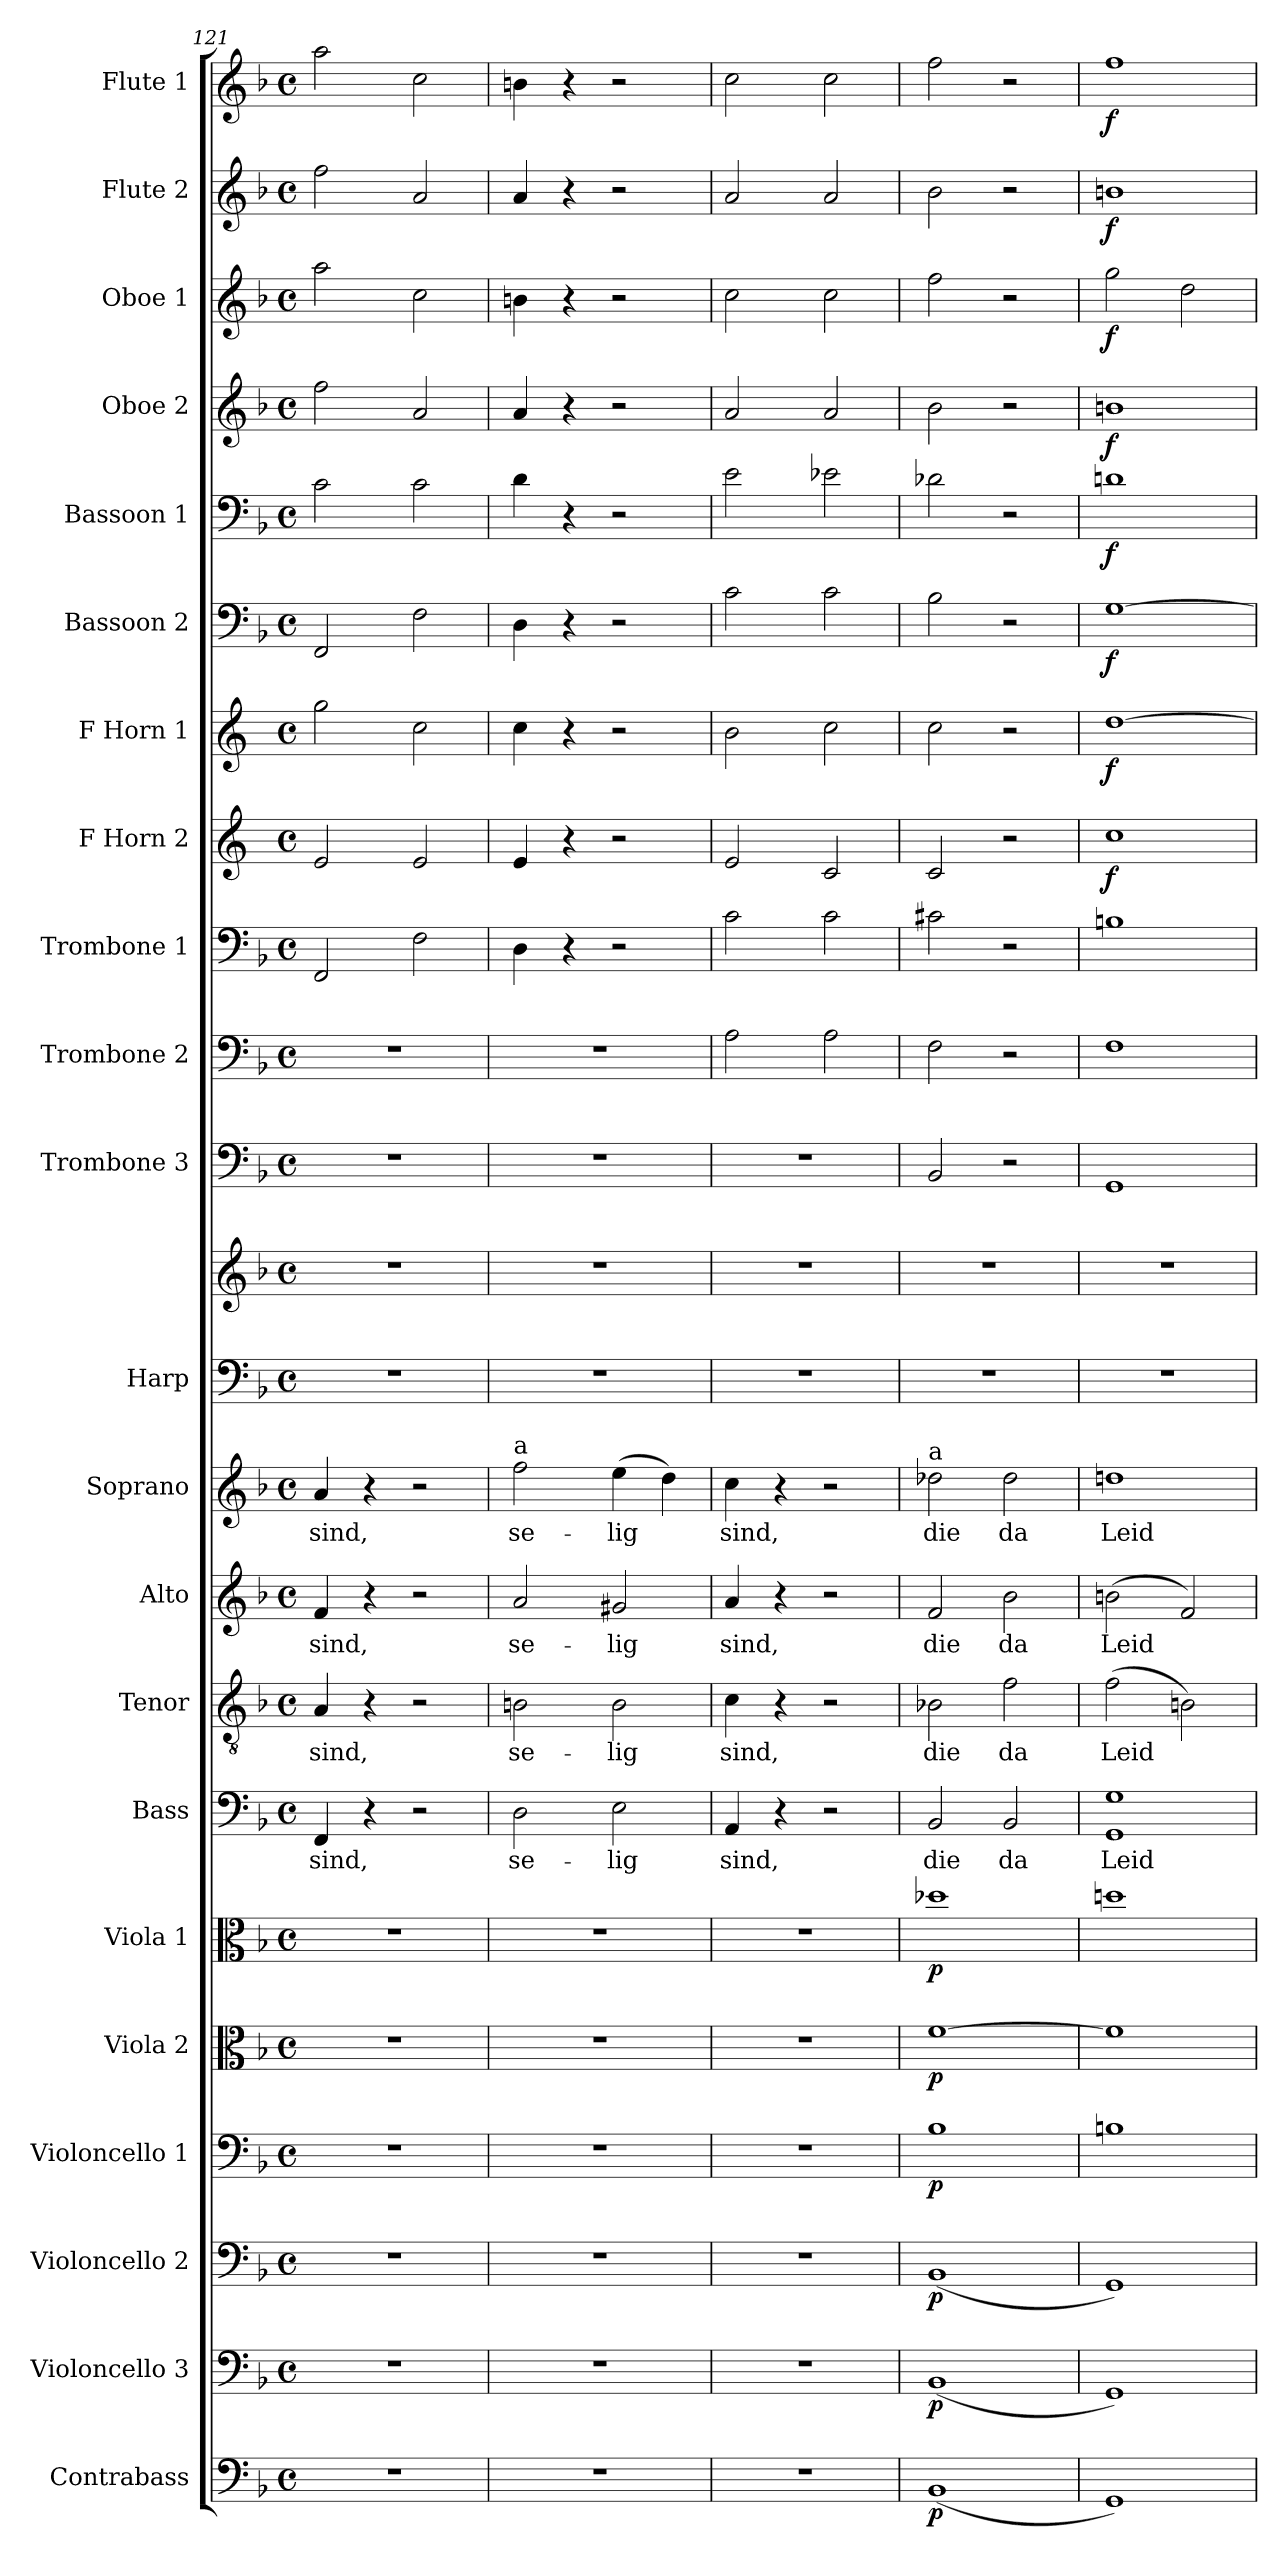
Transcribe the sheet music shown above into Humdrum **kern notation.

**kern	**dynam	**kern	**dynam	**kern	**dynam	**kern	**dynam	**kern	**dynam	**kern	**dynam	**kern	**text	**kern	**text	**kern	**text	**kern	**text	**kern	**kern	**kern	**kern	**kern	**kern	**dynam	**kern	**dynam	**kern	**dynam	**kern	**dynam	**kern	**dynam	**kern	**dynam	**kern	**dynam	**kern	**dynam
*part22	*part22	*part21	*part21	*part20	*part20	*part19	*part19	*part18	*part18	*part17	*part17	*part16	*part16	*part15	*part15	*part14	*part14	*part13	*part13	*part12	*part12	*part11	*part10	*part9	*part8	*part8	*part7	*part7	*part6	*part6	*part5	*part5	*part4	*part4	*part3	*part3	*part2	*part2	*part1	*part1
*staff23	*staff23	*staff22	*staff22	*staff21	*staff21	*staff20	*staff20	*staff19	*staff19	*staff18	*staff18	*staff17	*staff17	*staff16	*staff16	*staff15	*staff15	*staff14	*staff14	*staff13	*staff12	*staff11	*staff10	*staff9	*staff8	*staff8	*staff7	*staff7	*staff6	*staff6	*staff5	*staff5	*staff4	*staff4	*staff3	*staff3	*staff2	*staff2	*staff1	*staff1
*I"Contrabass	*	*I"Violoncello 3	*	*I"Violoncello 2	*	*I"Violoncello 1	*	*I"Viola 2	*	*I"Viola 1	*	*I"Bass	*	*I"Tenor	*	*I"Alto	*	*I"Soprano	*	*I"Harp	*	*I"Trombone 3	*I"Trombone 2	*I"Trombone 1	*I"F Horn 2	*	*I"F Horn 1	*	*I"Bassoon 2	*	*I"Bassoon 1	*	*I"Oboe 2	*	*I"Oboe 1	*	*I"Flute 2	*	*I"Flute 1	*
*I'Cb	*	*I'Vc 3	*	*I'Vc 2	*	*I'Vc 1	*	*I'Vla 2	*	*I'Vla 1	*	*I'B	*	*I'T	*	*I'A	*	*I'S	*	*I'Hrp	*	*I'Trb 3	*I'Trb 2	*I'Trb 1	*I'Hn 2	*	*I'Hn 1	*	*I'Bsn 2	*	*I'Bsn 1	*	*I'Ob 2	*	*I'Ob 1	*	*I'Fl 2	*	*I'Fl 1	*
*clefF4	*	*clefF4	*	*clefF4	*	*clefF4	*	*clefC3	*	*clefC3	*	*clefF4	*	*clefGv2	*	*clefG2	*	*clefG2	*	*clefF4	*clefG2	*clefF4	*clefF4	*clefF4	*clefG2	*	*clefG2	*	*clefF4	*	*clefF4	*	*clefG2	*	*clefG2	*	*clefG2	*	*clefG2	*
*ITrd7c12	*	*	*	*	*	*	*	*	*	*	*	*	*	*	*	*	*	*	*	*	*	*	*	*	*ITrd4c7	*	*ITrd4c7	*	*	*	*	*	*	*	*	*	*	*	*	*
*k[b-]	*	*k[b-]	*	*k[b-]	*	*k[b-]	*	*k[b-]	*	*k[b-]	*	*k[b-]	*	*k[b-]	*	*k[b-]	*	*k[b-]	*	*k[b-]	*k[b-]	*k[b-]	*k[b-]	*k[b-]	*k[b-]	*	*k[b-]	*	*k[b-]	*	*k[b-]	*	*k[b-]	*	*k[b-]	*	*k[b-]	*	*k[b-]	*
*M4/4	*	*M4/4	*	*M4/4	*	*M4/4	*	*M4/4	*	*M4/4	*	*M4/4	*	*M4/4	*	*M4/4	*	*M4/4	*	*M4/4	*M4/4	*M4/4	*M4/4	*M4/4	*M4/4	*	*M4/4	*	*M4/4	*	*M4/4	*	*M4/4	*	*M4/4	*	*M4/4	*	*M4/4	*
*met(c)	*	*met(c)	*	*met(c)	*	*met(c)	*	*met(c)	*	*met(c)	*	*met(c)	*	*met(c)	*	*met(c)	*	*met(c)	*	*met(c)	*met(c)	*met(c)	*met(c)	*met(c)	*met(c)	*	*met(c)	*	*met(c)	*	*met(c)	*	*met(c)	*	*met(c)	*	*met(c)	*	*met(c)	*
=121	=121	=121	=121	=121	=121	=121	=121	=121	=121	=121	=121	=121	=121	=121	=121	=121	=121	=121	=121	=121	=121	=121	=121	=121	=121	=121	=121	=121	=121	=121	=121	=121	=121	=121	=121	=121	=121	=121	=121	=121
!	!	!	!	!	!	!	!	!	!	!	!	!	!LO:LY:b	!	!LO:LY:b	!	!LO:LY:b	!	!LO:LY:b	!	!	!	!	!	!	!	!	!	!	!	!	!	!	!	!	!	!	!	!	!
1r	.	1r	.	1r	.	1r	.	1r	.	1r	.	4FF/	sind,	4A/	sind,	4f/	sind,	4a/	sind,	1r	1r	1r	1r	2FF/	2A/	.	2cc\	.	2FF/	.	2c\	.	2ff\	.	2aa\	.	2ff\	.	2aa\	.
.	.	.	.	.	.	.	.	.	.	.	.	4r	.	4r	.	4r	.	4r	.	.	.	.	.	.	.	.	.	.	.	.	.	.	.	.	.	.	.	.	.	.
.	.	.	.	.	.	.	.	.	.	.	.	2r	.	2r	.	2r	.	2r	.	.	.	.	.	2F\	2A/	.	2f\	.	2F\	.	2c\	.	2a/	.	2cc\	.	2a/	.	2cc\	.
=122	=122	=122	=122	=122	=122	=122	=122	=122	=122	=122	=122	=122	=122	=122	=122	=122	=122	=122	=122	=122	=122	=122	=122	=122	=122	=122	=122	=122	=122	=122	=122	=122	=122	=122	=122	=122	=122	=122	=122	=122
!	!	!	!	!	!	!	!	!	!	!	!	!	!	!	!	!	!	!LO:TX:a:t=a	!	!	!	!	!	!	!	!	!	!	!	!	!	!	!	!	!	!	!	!	!	!
!	!	!	!	!	!	!	!	!	!	!	!	!	!LO:LY:b	!	!LO:LY:b	!	!LO:LY:b	!	!LO:LY:b	!	!	!	!	!	!	!	!	!	!	!	!	!	!	!	!	!	!	!	!	!
1r	.	1r	.	1r	.	1r	.	1r	.	1r	.	2D\	se-	2Bn\	se-	2a/	se-	2ff\	se-	1r	1r	1r	1r	4D\	4A/	.	4f\	.	4D\	.	4d\	.	4a/	.	4bn\	.	4a/	.	4bn\	.
.	.	.	.	.	.	.	.	.	.	.	.	.	.	.	.	.	.	.	.	.	.	.	.	4r	4r	.	4r	.	4r	.	4r	.	4r	.	4r	.	4r	.	4r	.
!	!	!	!	!	!	!	!	!	!	!	!	!	!LO:LY:b	!	!LO:LY:b	!	!LO:LY:b	!	!LO:LY:b	!	!	!	!	!	!	!	!	!	!	!	!	!	!	!	!	!	!	!	!	!
.	.	.	.	.	.	.	.	.	.	.	.	2E\	-lig	2B\	-lig	2g#X/	-lig	(4ee\	-lig	.	.	.	.	2r	2r	.	2r	.	2r	.	2r	.	2r	.	2r	.	2r	.	2r	.
.	.	.	.	.	.	.	.	.	.	.	.	.	.	.	.	.	.	4dd\)	.	.	.	.	.	.	.	.	.	.	.	.	.	.	.	.	.	.	.	.	.	.
=123	=123	=123	=123	=123	=123	=123	=123	=123	=123	=123	=123	=123	=123	=123	=123	=123	=123	=123	=123	=123	=123	=123	=123	=123	=123	=123	=123	=123	=123	=123	=123	=123	=123	=123	=123	=123	=123	=123	=123	=123
!	!	!	!	!	!	!	!	!	!	!	!	!	!LO:LY:b	!	!LO:LY:b	!	!LO:LY:b	!	!LO:LY:b	!	!	!	!	!	!	!	!	!	!	!	!	!	!	!	!	!	!	!	!	!
1r	.	1r	.	1r	.	1r	.	1r	.	1r	.	4AA/	sind,	4c\	sind,	4a/	sind,	4cc\	sind,	1r	1r	1r	2A\	2c\	2A/	.	2e\	.	2c\	.	2e\	.	2a/	.	2cc\	.	2a/	.	2cc\	.
.	.	.	.	.	.	.	.	.	.	.	.	4r	.	4r	.	4r	.	4r	.	.	.	.	.	.	.	.	.	.	.	.	.	.	.	.	.	.	.	.	.	.
.	.	.	.	.	.	.	.	.	.	.	.	2r	.	2r	.	2r	.	2r	.	.	.	.	2A\	2c\	2F/	.	2f\	.	2c\	.	2e-X\	.	2a/	.	2cc\	.	2a/	.	2cc\	.
=124	=124	=124	=124	=124	=124	=124	=124	=124	=124	=124	=124	=124	=124	=124	=124	=124	=124	=124	=124	=124	=124	=124	=124	=124	=124	=124	=124	=124	=124	=124	=124	=124	=124	=124	=124	=124	=124	=124	=124	=124
!	!	!	!	!	!	!	!	!	!	!	!	!	!	!	!	!	!	!LO:TX:a:t=a	!	!	!	!	!	!	!	!	!	!	!	!	!	!	!	!	!	!	!	!	!	!
!	!LO:DY:b	!	!LO:DY:b	!	!LO:DY:b	!	!LO:DY:b	!	!LO:DY:b	!	!LO:DY:b	!	!LO:LY:b	!	!LO:LY:b	!	!LO:LY:b	!	!LO:LY:b	!	!	!	!	!	!	!	!	!	!	!	!	!	!	!	!	!	!	!	!	!
(1BBB-	p	(1BB-	p	(1BB-	p	1B-	p	[1f	p	1dd-X	p	2BB-/	die	2B-X\	die	2f/	die	2dd-X\	die	1r	1r	2BB-/	2F\	2c#X\	2F/	.	2f\	.	2B-\	.	2d-X\	.	2b-\	.	2ff\	.	2b-\	.	2ff\	.
!	!	!	!	!	!	!	!	!	!	!	!	!	!LO:LY:b	!	!LO:LY:b	!	!LO:LY:b	!	!LO:LY:b	!	!	!	!	!	!	!	!	!	!	!	!	!	!	!	!	!	!	!	!	!
.	.	.	.	.	.	.	.	.	.	.	.	2BB-/	da	2f\	da	2b-\	da	2dd-\	da	.	.	2r	2r	2r	2r	.	2r	.	2r	.	2r	.	2r	.	2r	.	2r	.	2r	.
=125	=125	=125	=125	=125	=125	=125	=125	=125	=125	=125	=125	=125	=125	=125	=125	=125	=125	=125	=125	=125	=125	=125	=125	=125	=125	=125	=125	=125	=125	=125	=125	=125	=125	=125	=125	=125	=125	=125	=125	=125
!	!	!	!	!	!	!	!	!	!	!	!	!	!LO:LY:b	!	!LO:LY:b	!	!LO:LY:b	!	!LO:LY:b	!	!	!	!	!	!	!LO:DY:b	!	!LO:DY:b	!	!LO:DY:b	!	!LO:DY:b	!	!LO:DY:b	!	!LO:DY:b	!	!LO:DY:b	!	!LO:DY:b
1GGG)	.	1GG)	.	1GG)	.	1Bn	.	1f]	.	1ddn	.	1GG 1G	Leid	(2f\	Leid	(2bn\	Leid	1ddn	Leid	1r	1r	1GG	1F	1Bn	1f	f	[1g	f	[1G	f	1dn	f	1bn	f	2gg\	f	1bn	f	1ff	f
.	.	.	.	.	.	.	.	.	.	.	.	.	.	2Bn\)	.	2f/)	.	.	.	.	.	.	.	.	.	.	.	.	.	.	.	.	.	.	2dd\	.	.	.	.	.
=	=	=	=	=	=	=	=	=	=	=	=	=	=	=	=	=	=	=	=	=	=	=	=	=	=	=	=	=	=	=	=	=	=	=	=	=	=	=	=	=
*-	*-	*-	*-	*-	*-	*-	*-	*-	*-	*-	*-	*-	*-	*-	*-	*-	*-	*-	*-	*-	*-	*-	*-	*-	*-	*-	*-	*-	*-	*-	*-	*-	*-	*-	*-	*-	*-	*-	*-	*-
